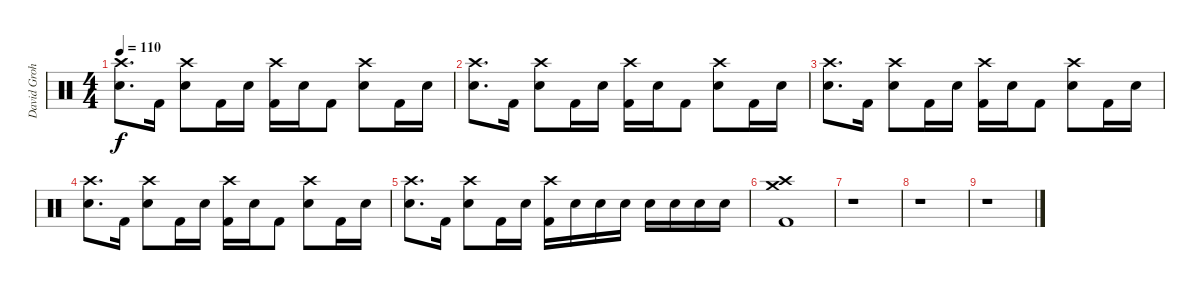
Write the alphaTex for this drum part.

\track ("David Grohl (batería)" "David Groh") {instrument percussion}
\staff {score}
\articulation defaults
\ts (4 4)
\tempo 110
\clef neutral
\ks c
("Crash high (hit)" "Snare (hit) 2").8{d dy f} "Kick (hit) 2".16 ("Crash high (hit)" "Snare (hit) 2").8 "Kick (hit) 2".16 "Snare (hit) 2".16 ("Crash high (hit)" "Kick (hit) 2").16 "Snare (hit) 2".16 "Kick (hit) 2".8 ("Crash high (hit)" "Snare (hit) 2").8 "Kick (hit) 2".16 "Snare (hit) 2".16 |
("Crash high (hit)" "Snare (hit) 2").8{d} "Kick (hit) 2".16 ("Crash high (hit)" "Snare (hit) 2").8 "Kick (hit) 2".16 "Snare (hit) 2".16 ("Crash high (hit)" "Kick (hit) 2").16 "Snare (hit) 2".16 "Kick (hit) 2".8 ("Crash high (hit)" "Snare (hit) 2").8 "Kick (hit) 2".16 "Snare (hit) 2".16 |
("Crash high (hit)" "Snare (hit) 2").8{d} "Kick (hit) 2".16 ("Crash high (hit)" "Snare (hit) 2").8 "Kick (hit) 2".16 "Snare (hit) 2".16 ("Crash high (hit)" "Kick (hit) 2").16 "Snare (hit) 2".16 "Kick (hit) 2".8 ("Crash high (hit)" "Snare (hit) 2").8 "Kick (hit) 2".16 "Snare (hit) 2".16 |
("Crash high (hit)" "Snare (hit) 2").8{d} "Kick (hit) 2".16 ("Crash high (hit)" "Snare (hit) 2").8 "Kick (hit) 2".16 "Snare (hit) 2".16 ("Crash high (hit)" "Kick (hit) 2").16 "Snare (hit) 2".16 "Kick (hit) 2".8 ("Crash high (hit)" "Snare (hit) 2").8 "Kick (hit) 2".16 "Snare (hit) 2".16 |
("Crash high (hit)" "Snare (hit) 2").8{d} "Kick (hit) 2".16 ("Crash high (hit)" "Snare (hit) 2").8 "Kick (hit) 2".16 "Snare (hit) 2".16 ("Crash high (hit)" "Kick (hit) 2").16 "Snare (hit) 2".16 "Snare (hit) 2".16 "Snare (hit) 2".16 "Snare (hit) 2".16 "Snare (hit) 2".16 "Snare (hit) 2".16 "Snare (hit) 2".16 |
("Crash medium (hit)" "Crash high (hit)" "Kick (hit) 2").1 |
r.1 |
r.1 |
r.1
